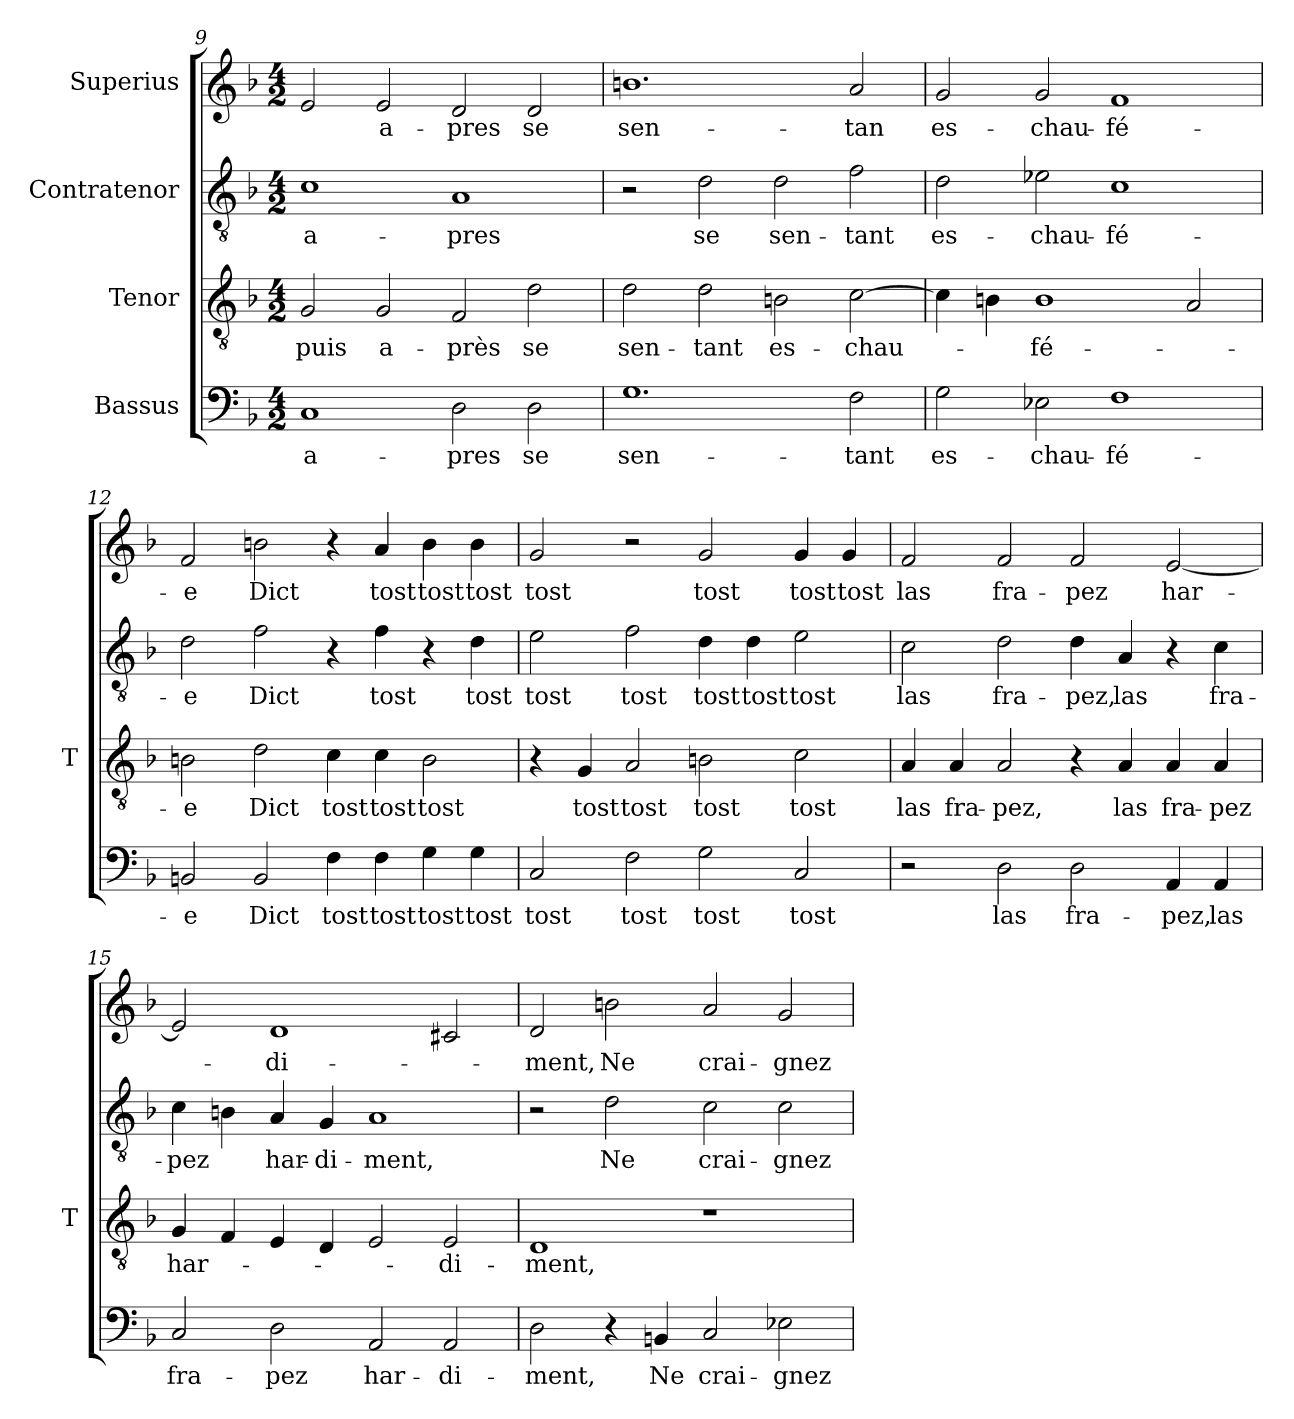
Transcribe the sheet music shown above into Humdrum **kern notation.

**kern	**text	**kern	**text	**kern	**text	**kern	**text
*part4	*part4	*part3	*part3	*part2	*part2	*part1	*part1
*staff4	*staff4	*staff3	*staff3	*staff2	*staff2	*staff1	*staff1
*I"Bassus	*	*I"Tenor	*	*I"Contratenor	*	*I"Superius	*
*	*	*I'T	*	*	*	*	*
*clefF4	*	*clefGv2	*	*clefGv2	*	*clefG2	*
*k[b-]	*	*k[b-]	*	*k[b-]	*	*k[b-]	*
*M4/2	*	*M4/2	*	*M4/2	*	*M4/2	*
=9	=9	=9	=9	=9	=9	=9	=9
1C	a-	2G	-puis	1c	a-	2e	.
.	.	2G	a-	.	.	2e	a-
2D	-pres	2F	-près	1A	-pres	2d	-pres
2D	-se	2d	-se	.	.	2d	-se
=10	=10	=10	=10	=10	=10	=10	=10
1.G	sen-	2d	sen-	2r	.	1.b	sen-
.	.	2d	-tant	2d	-se	.	.
.	.	2B	es-	2d	sen-	.	.
2F	-tant	[2c	chau-	2f	-tant	2a	-tan
=11	=11	=11	=11	=11	=11	=11	=11
2G	es-	4c]	.	2d	es-	2g	es-
.	.	4B	.	.	.	.	.
2E-X	chau-	1B	fé-	2e-X	chau-	2g	chau-
1F	fé-	.	.	1c	fé-	1f	fé-
.	.	2A	.	.	.	.	.
=12	=12	=12	=12	=12	=12	=12	=12
2BB	-e	2B	-e	2d	-e	2f	-e
2BB	-Dict	2d	-Dict	2f	-Dict	2b	-Dict
4F	-tost	4c	-tost	4r	.	4r	.
4F	-tost	4c	-tost	4f	-tost	4a	-tost
4G	-tost	2B	-tost	4r	.	4b	-tost
4G	-tost	.	.	4d	-tost	4b	-tost
=13	=13	=13	=13	=13	=13	=13	=13
2C	-tost	4r	.	2e	-tost	2g	-tost
.	.	4G	-tost	.	.	.	.
2F	-tost	2A	-tost	2f	-tost	2r	.
2G	-tost	2B	-tost	4d	-tost	2g	-tost
.	.	.	.	4d	-tost	.	.
2C	-tost	2c	-tost	2e	-tost	4g	-tost
.	.	.	.	.	.	4g	-tost
=14	=14	=14	=14	=14	=14	=14	=14
2r	.	4A	-las	2c	-las	2f	-las
.	.	4A	fra-	.	.	.	.
2D	-las	2A	-pez,	2d	fra-	2f	fra-
2D	fra-	4r	.	4d	-pez,	2f	-pez
.	.	4A	-las	4A	-las	.	.
4AA	-pez,	4A	fra-	4r	.	[2e	har-
4AA	-las	4A	-pez	4c	fra-	.	.
=15	=15	=15	=15	=15	=15	=15	=15
2C	fra-	4G	har-	4c	-pez	2e]	.
.	.	4F	.	4B	.	.	.
2D	-pez	4E	.	4A	har-	1d	di-
.	.	4D	.	4G	di-	.	.
2AA	har-	2E	.	1A	-ment,	.	.
2AA	di-	2E	di-	.	.	2c#X	.
=16	=16	=16	=16	=16	=16	=16	=16
2D	-ment,	1D	-ment,	2r	.	2d	-ment,
4r	.	.	.	2d	-Ne	2b	-Ne
4BB	-Ne	.	.	.	.	.	.
2C	crai-	1r	.	2c	crai-	2a	crai-
2E-X	-gnez	.	.	2c	-gnez	2g	-gnez
=	=	=	=	=	=	=	=
*-	*-	*-	*-	*-	*-	*-	*-
